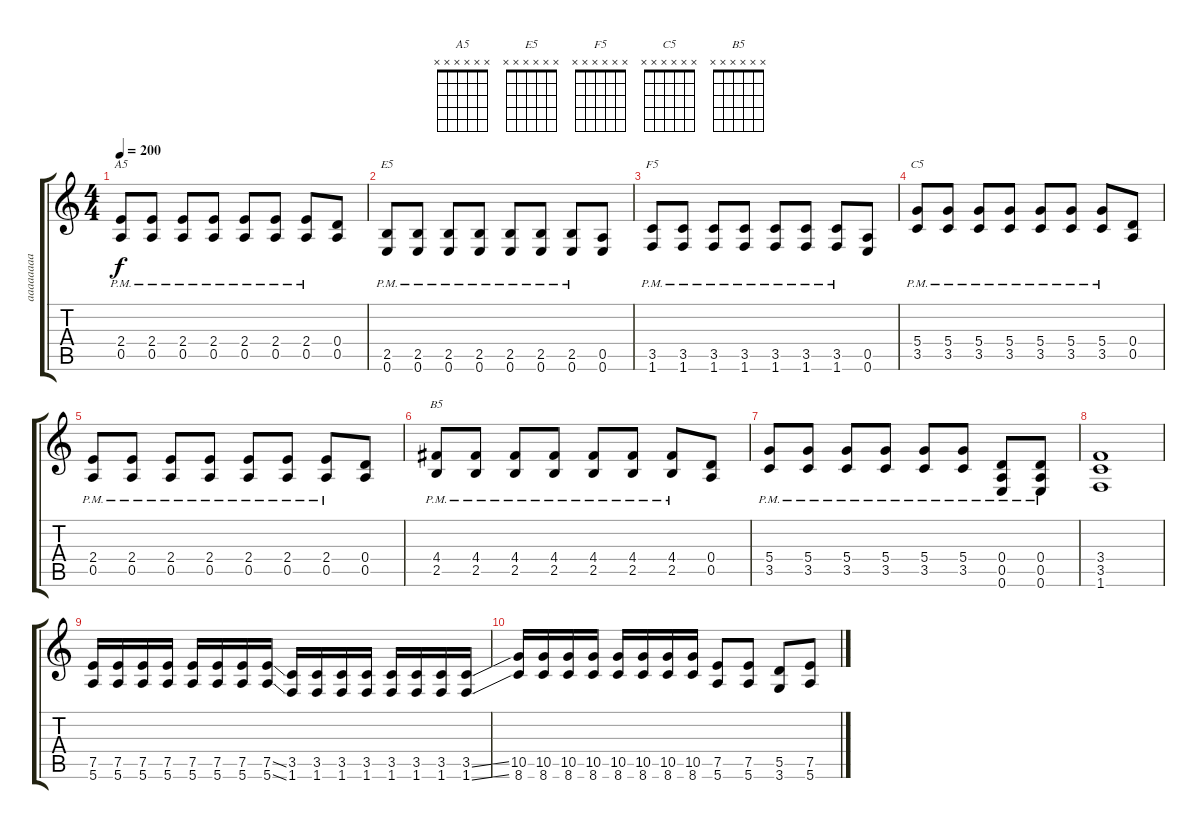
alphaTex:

\track ("aaaaaaaa" "aaaaaaaa") {instrument electricguitarjazz}
\staff {score tabs}
\tuning (E4 B3 G3 D3 A2 E2) {hide}
\chord ("A5" x x x x x x)
\chord ("E5" x x x x x x)
\chord ("F5" x x x x x x)
\chord ("C5" x x x x x x)
\chord ("B5" x x x x x x)
\ts (4 4)
\tempo 200
\clef g2
\ks c
(2.4{pm} 0.5{pm}).8{ch "A5" dy f} (2.4{pm} 0.5{pm}).8 (2.4{pm} 0.5{pm}).8 (2.4{pm} 0.5{pm}).8 (2.4{pm} 0.5{pm}).8 (2.4{pm} 0.5{pm}).8 (2.4{pm} 0.5{pm}).8 (0.4 0.5).8 |
(2.5{pm} 0.6{pm}).8{ch "E5"} (2.5{pm} 0.6{pm}).8 (2.5{pm} 0.6{pm}).8 (2.5{pm} 0.6{pm}).8 (2.5{pm} 0.6{pm}).8 (2.5{pm} 0.6{pm}).8 (2.5{pm} 0.6{pm}).8 (0.5 0.6).8 |
(3.5{pm} 1.6{pm}).8{ch "F5"} (3.5{pm} 1.6{pm}).8 (3.5{pm} 1.6{pm}).8 (3.5{pm} 1.6{pm}).8 (3.5{pm} 1.6{pm}).8 (3.5{pm} 1.6{pm}).8 (3.5{pm} 1.6{pm}).8 (0.5 0.6).8 |
(5.4{pm} 3.5{pm}).8{ch "C5"} (5.4{pm} 3.5{pm}).8 (5.4{pm} 3.5{pm}).8 (5.4{pm} 3.5{pm}).8 (5.4{pm} 3.5{pm}).8 (5.4{pm} 3.5{pm}).8 (5.4{pm} 3.5{pm}).8 (0.4 0.5).8 |
(2.4{pm} 0.5{pm}).8 (2.4{pm} 0.5{pm}).8 (2.4{pm} 0.5{pm}).8 (2.4{pm} 0.5{pm}).8 (2.4{pm} 0.5{pm}).8 (2.4{pm} 0.5{pm}).8 (2.4{pm} 0.5{pm}).8 (0.4 0.5).8 |
(4.4{pm} 2.5{pm}).8{ch "B5"} (4.4{pm} 2.5{pm}).8 (4.4{pm} 2.5{pm}).8 (4.4{pm} 2.5{pm}).8 (4.4{pm} 2.5{pm}).8 (4.4{pm} 2.5{pm}).8 (4.4{pm} 2.5{pm}).8 (0.4 0.5).8 |
(5.4{pm} 3.5{pm}).8 (5.4{pm} 3.5{pm}).8 (5.4{pm} 3.5{pm}).8 (5.4{pm} 3.5{pm}).8 (5.4{pm} 3.5{pm}).8 (5.4{pm} 3.5{pm}).8 (0.4{pm} 0.5{pm} 0.6{pm}).8 (0.4{pm} 0.5{pm} 0.6{pm}).8 |
(3.4 3.5 1.6).1 |
(7.5 5.6).16 (7.5 5.6).16 (7.5 5.6).16 (7.5 5.6).16 (7.5 5.6).16 (7.5 5.6).16 (7.5 5.6).16 (7.5{ss} 5.6{ss}).16 (3.5 1.6).16 (3.5 1.6).16 (3.5 1.6).16 (3.5 1.6).16 (3.5 1.6).16 (3.5 1.6).16 (3.5 1.6).16 (3.5{ss} 1.6{ss}).16 |
(10.5 8.6).16 (10.5 8.6).16 (10.5 8.6).16 (10.5 8.6).16 (10.5 8.6).16 (10.5 8.6).16 (10.5 8.6).16 (10.5 8.6).16 (7.5 5.6).8 (7.5 5.6).8 (5.5 3.6).8 (7.5 5.6).8
